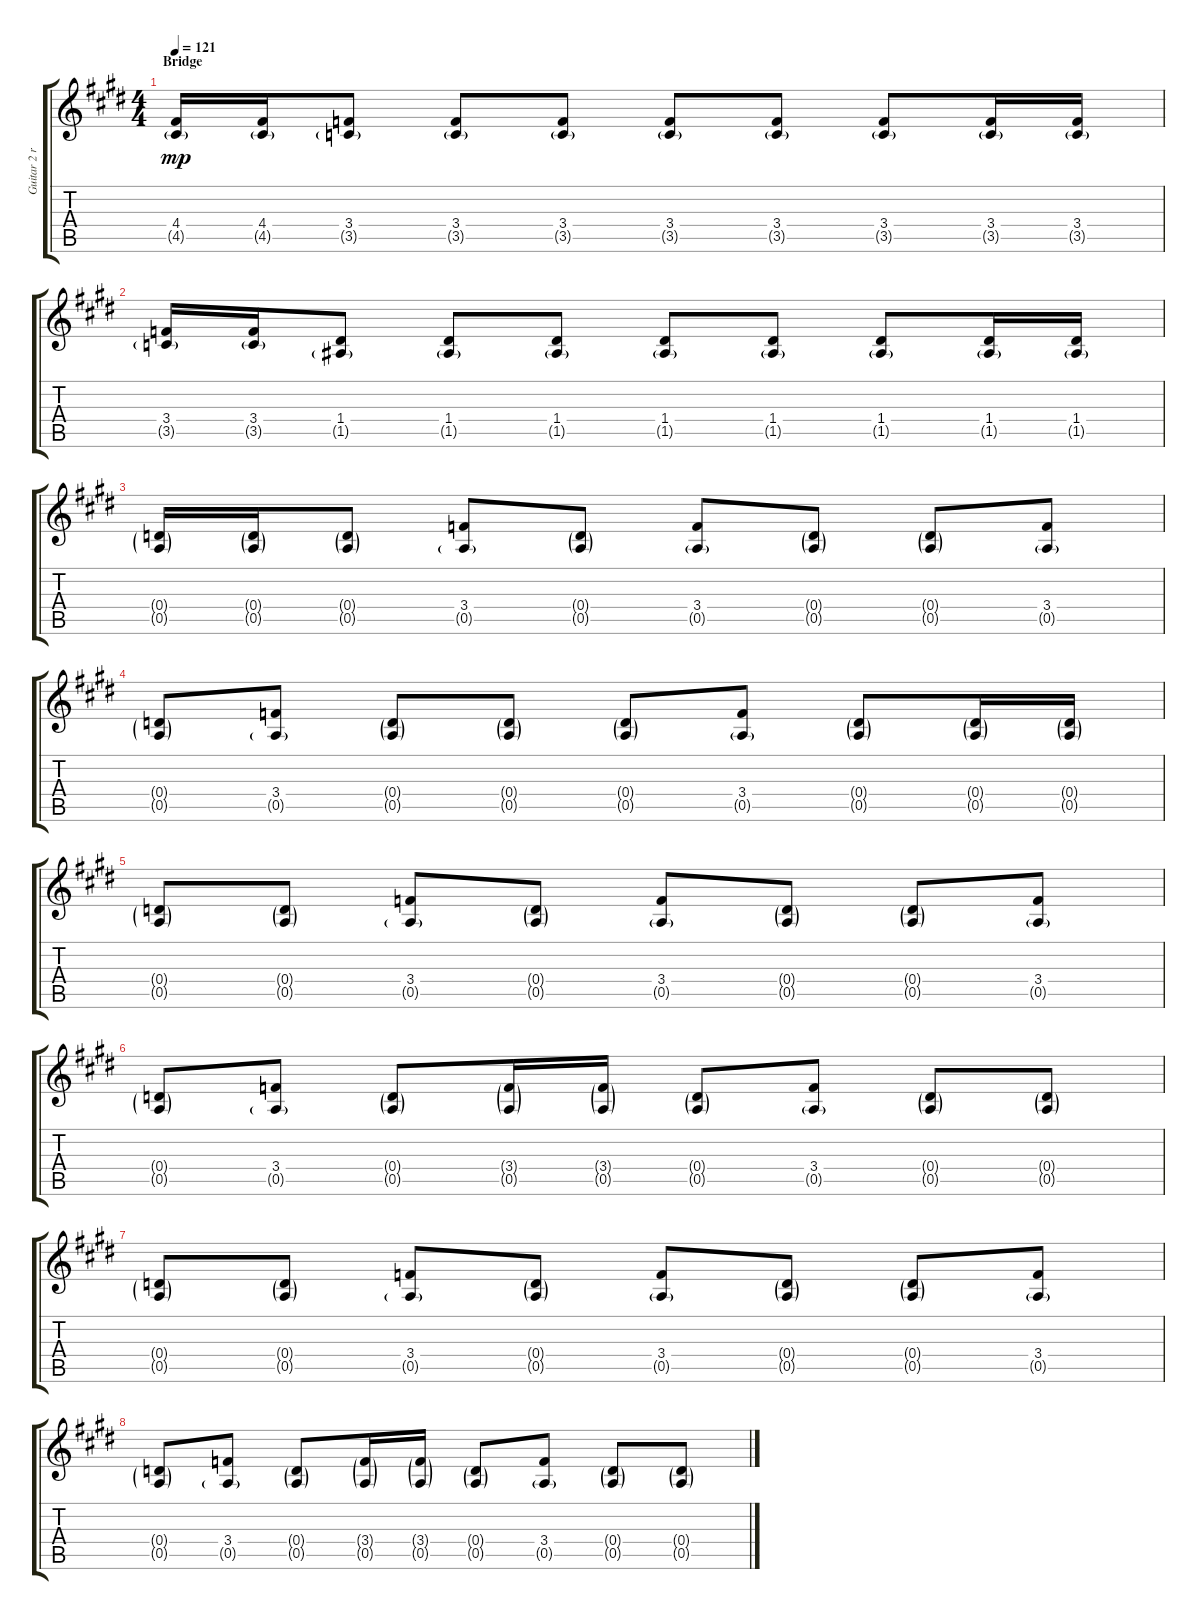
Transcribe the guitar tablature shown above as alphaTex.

\track ("Guitar 2 right" "Guitar 2 r") {instrument electricguitarclean}
\staff {score tabs}
\tuning (E4 B3 G3 D3 A2 D2) {hide}
\ts (4 4)
\section ("" "Bridge")
\tempo 121
\clef g2
\ks c#minor
(4.4 4.5{g}).16{dy mp} (4.4 4.5{g}).16 (3.4 3.5{g}).8 (3.4 3.5{g}).8 (3.4 3.5{g}).8 (3.4 3.5{g}).8 (3.4 3.5{g}).8 (3.4 3.5{g}).8 (3.4 3.5{g}).16 (3.4 3.5{g}).16 |
(3.4 3.5{g}).16 (3.4 3.5{g}).16 (1.4 1.5{g}).8 (1.4 1.5{g}).8 (1.4 1.5{g}).8 (1.4 1.5{g}).8 (1.4 1.5{g}).8 (1.4 1.5{g}).8 (1.4 1.5{g}).16 (1.4 1.5{g}).16 |
(0.4{g} 0.5{g}).16 (0.4{g} 0.5{g}).16 (0.4{g} 0.5{g}).8 (3.4 0.5{g}).8 (0.4{g} 0.5{g}).8 (3.4 0.5{g}).8 (0.4{g} 0.5{g}).8 (0.4{g} 0.5{g}).8 (3.4 0.5{g}).8 |
(0.4{g} 0.5{g}).8 (3.4 0.5{g}).8 (0.4{g} 0.5{g}).8 (0.4{g} 0.5{g}).8 (0.4{g} 0.5{g}).8 (3.4 0.5{g}).8 (0.4{g} 0.5{g}).8 (0.4{g} 0.5{g}).16 (0.4{g} 0.5{g}).16 |
(0.4{g} 0.5{g}).8 (0.4{g} 0.5{g}).8 (3.4 0.5{g}).8 (0.4{g} 0.5{g}).8 (3.4 0.5{g}).8 (0.4{g} 0.5{g}).8 (0.4{g} 0.5{g}).8 (3.4 0.5{g}).8 |
(0.4{g} 0.5{g}).8 (3.4 0.5{g}).8 (0.4{g} 0.5{g}).8 (3.4{g} 0.5{g}).16 (3.4{g} 0.5{g}).16 (0.4{g} 0.5{g}).8 (3.4 0.5{g}).8 (0.4{g} 0.5{g}).8 (0.4{g} 0.5{g}).8 |
(0.4{g} 0.5{g}).8 (0.4{g} 0.5{g}).8 (3.4 0.5{g}).8 (0.4{g} 0.5{g}).8 (3.4 0.5{g}).8 (0.4{g} 0.5{g}).8 (0.4{g} 0.5{g}).8 (3.4 0.5{g}).8 |
(0.4{g} 0.5{g}).8 (3.4 0.5{g}).8 (0.4{g} 0.5{g}).8 (3.4{g} 0.5{g}).16 (3.4{g} 0.5{g}).16 (0.4{g} 0.5{g}).8 (3.4 0.5{g}).8 (0.4{g} 0.5{g}).8 (0.4{g} 0.5{g}).8
